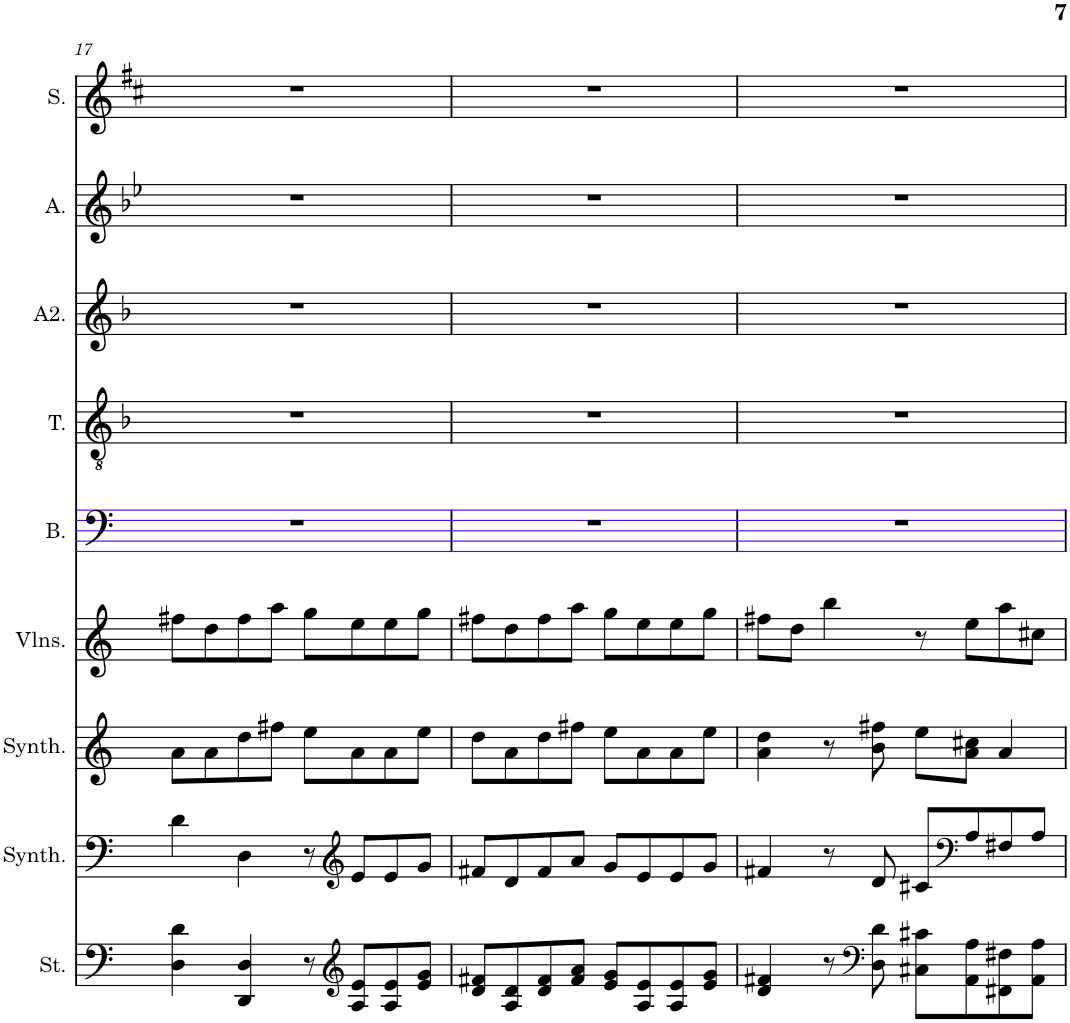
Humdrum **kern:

**kern	**kern	**kern	**kern	**kern	**kern	**kern	**kern	**kern
*part9	*part8	*part7	*part6	*part5	*part4	*part3	*part2	*part1
*staff9	*staff8	*staff7	*staff6	*staff5	*staff4	*staff3	*staff2	*staff1
*I"Cordes, D'Bass/Strings, etc	*I"Synthétiseur d'instruments à cordes, Synth strings, etc	*I"Synthétiseur d'instruments à cordes, Synth strings 2	*I"Violons, 1st violins	*I"Basse	*I"Ténor	*I"Alto 2	*I"Alto	*I"Soprano
*I'St.	*I'Synth.	*I'Synth.	*I'Vlns.	*I'B.	*I'T.	*I'A2.	*I'A.	*I'S.
!!LO:PB:g=z
*clefF4	*clefF4	*clefG2	*clefG2	*clefF4	*clefGv2	*clefG2	*clefG2	*clefG2
*k[]	*k[]	*k[]	*k[]	*k[]	*k[b-]	*k[b-]	*k[b-e-]	*k[f#c#]
*M4/4	*M4/4	*M4/4	*M4/4	*M4/4	*M4/4	*M4/4	*M4/4	*M4/4
=17	=17	=17	=17	=17	=17	=17	=17	=17
4D\ 4d\	4d\	8a\L	8ff#X\L	1r	1r	1r	1r	1r
.	.	8a\	8dd\	.	.	.	.	.
4DD/ 4D/	4D\	8dd\	8ff#\	.	.	.	.	.
.	.	8ff#X\J	8aa\J	.	.	.	.	.
8r	8r	8ee\L	8gg\L	.	.	.	.	.
*clefG2	*clefG2	*	*	*	*	*	*	*
8A/ 8e/L	8e/L	8a\	8ee\	.	.	.	.	.
8A/ 8e/	8e/	8a\	8ee\	.	.	.	.	.
8e/ 8g/J	8g/J	8ee\J	8gg\J	.	.	.	.	.
=18	=18	=18	=18	=18	=18	=18	=18	=18
8d/ 8f#X/L	8f#X/L	8dd\L	8ff#X\L	1r	1r	1r	1r	1r
8A/ 8d/	8d/	8a\	8dd\	.	.	.	.	.
8d/ 8f#/	8f#/	8dd\	8ff#\	.	.	.	.	.
8f#/ 8a/J	8a/J	8ff#X\J	8aa\J	.	.	.	.	.
8e/ 8g/L	8g/L	8ee\L	8gg\L	.	.	.	.	.
8A/ 8e/	8e/	8a\	8ee\	.	.	.	.	.
8A/ 8e/	8e/	8a\	8ee\	.	.	.	.	.
8e/ 8g/J	8g/J	8ee\J	8gg\J	.	.	.	.	.
=19	=19	=19	=19	=19	=19	=19	=19	=19
4d/ 4f#X/	4f#X/	4a\ 4dd\	8ff#X\L	1r	1r	1r	1r	1r
.	.	.	8dd\J	.	.	.	.	.
8r	8r	8r	4bb\	.	.	.	.	.
*clefF4	*	*	*	*	*	*	*	*
8D\ 8d\	8d/	8b\ 8ff#X\	.	.	.	.	.	.
8C#X\ 8c#X\L	8c#X/L	8ee\L	8r	.	.	.	.	.
*	*clefF4	*	*	*	*	*	*	*
8AA\ 8A\	8A/	8a\ 8cc#X\J	8ee\L	.	.	.	.	.
8FF#X\ 8F#X\	8F#X/	4a/	8aa\	.	.	.	.	.
8AA\ 8A\J	8A/J	.	8cc#X\J	.	.	.	.	.
=	=	=	=	=	=	=	=	=
*-	*-	*-	*-	*-	*-	*-	*-	*-
